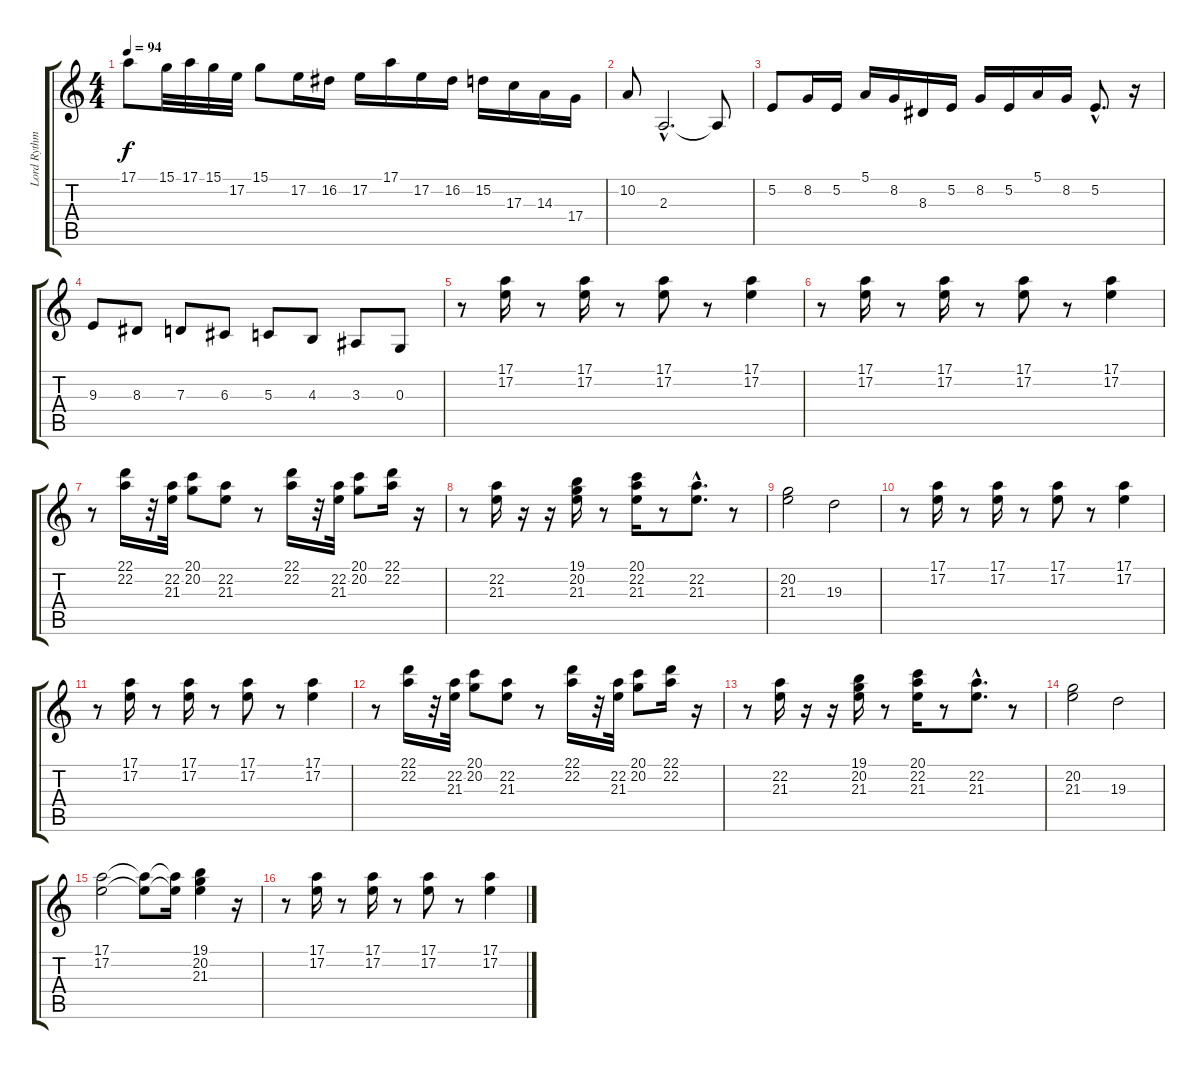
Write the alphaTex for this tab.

\track ("Lord Rythm" "Lord Rythm") {instrument rockorgan}
\staff {score tabs}
\tuning (E4 B3 G3 D3 A2 E2) {hide}
\ts (4 4)
\tempo 94
\clef g2
\ks c
17.1.8{dy f} 15.1.32 17.1.32 15.1.32 17.2.32 15.1.8 17.2.16 16.2.16 17.2.16 17.1.16 17.2.16 16.2.16 15.2.16 17.3.16 14.3.16 17.4.16 |
10.2.8 2.3{hac}.2{d} 2.3{t}.8 |
5.2.8 8.2.16 5.2.16 5.1.16 8.2.16 8.3.16 5.2.16 8.2.16 5.2.16 5.1.16 8.2.16 5.2{hac}.8{d} r.16 |
9.3.8 8.3.8 7.3.8 6.3.8 5.3.8 4.3.8 3.3.8 0.3.8 |
r.8 (17.1 17.2).16 r.8 (17.1 17.2).16 r.8 (17.1 17.2).8 r.8 (17.1 17.2).4 |
r.8 (17.1 17.2).16 r.8 (17.1 17.2).16 r.8 (17.1 17.2).8 r.8 (17.1 17.2).4 |
r.8 (22.1 22.2).16 r.32 (22.2 21.3).32 (20.1 20.2).8 (22.2 21.3).8 r.8 (22.1 22.2).16 r.32 (22.2 21.3).32 (20.1 20.2).8 (22.1 22.2).16 r.16 |
r.8 (22.2 21.3).16 r.16 r.16 (19.1 20.2 21.3).16 r.8 (20.1 22.2 21.3).16 r.8 (22.2{hac} 21.3{hac}).8{d} r.8 |
(20.2 21.3).2 19.3.2 |
r.8 (17.1 17.2).16 r.8 (17.1 17.2).16 r.8 (17.1 17.2).8 r.8 (17.1 17.2).4 |
r.8 (17.1 17.2).16 r.8 (17.1 17.2).16 r.8 (17.1 17.2).8 r.8 (17.1 17.2).4 |
r.8 (22.1 22.2).16 r.32 (22.2 21.3).32 (20.1 20.2).8 (22.2 21.3).8 r.8 (22.1 22.2).16 r.32 (22.2 21.3).32 (20.1 20.2).8 (22.1 22.2).16 r.16 |
r.8 (22.2 21.3).16 r.16 r.16 (19.1 20.2 21.3).16 r.8 (20.1 22.2 21.3).16 r.8 (22.2{hac} 21.3{hac}).8{d} r.8 |
(20.2 21.3).2 19.3.2 |
(17.1 17.2).2 (17.1{t} 17.2{t}).8 (17.1{t} 17.2{t}).16 (19.1 20.2 21.3).4 r.16 |
r.8 (17.1 17.2).16 r.8 (17.1 17.2).16 r.8 (17.1 17.2).8 r.8 (17.1 17.2).4
